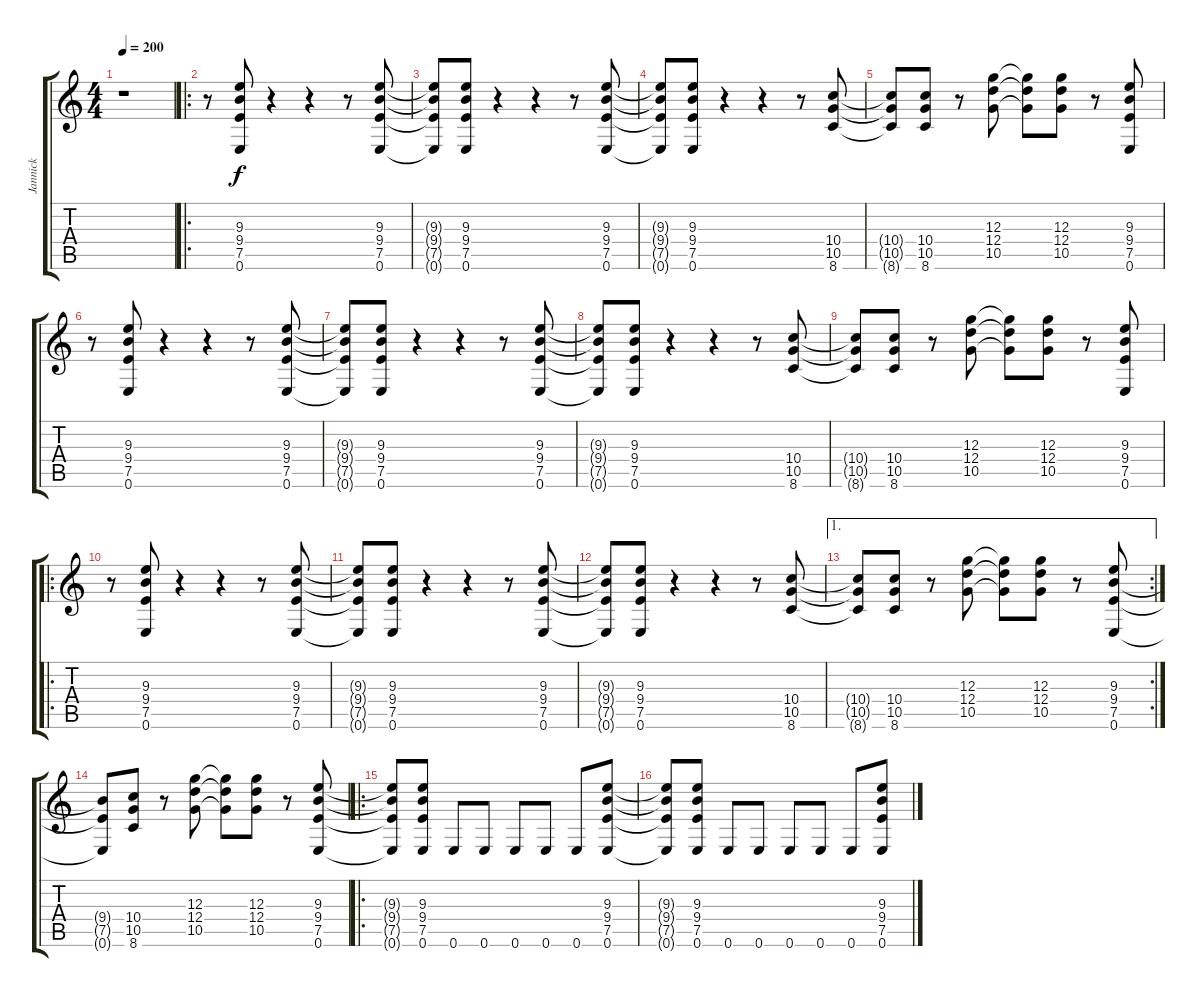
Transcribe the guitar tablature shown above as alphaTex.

\track ("Jannick" "Jannick") {instrument distortionguitar}
\staff {score tabs}
\tuning (E4 B3 G3 D3 A2 E2) {hide}
\ts (4 4)
\tempo 200
\clef g2
\ks c
r.1{dy f instrument distortionguitar} |
\ro
r.8 (9.3 9.4 7.5 0.6).8 r.4 r.4 r.8 (9.3 9.4 7.5 0.6).8 |
(9.3{t} 9.4{t} 7.5{t} 0.6{t}).8 (9.3 9.4 7.5 0.6).8 r.4 r.4 r.8 (9.3 9.4 7.5 0.6).8 |
(9.3{t} 9.4{t} 7.5{t} 0.6{t}).8 (9.3 9.4 7.5 0.6).8 r.4 r.4 r.8 (10.4 10.5 8.6).8 |
(10.4{t} 10.5{t} 8.6{t}).8 (10.4 10.5 8.6).8 r.8 (12.3 12.4 10.5).8 (12.3{t} 12.4{t} 10.5{t}).8 (12.3 12.4 10.5).8 r.8 (9.3 9.4 7.5 0.6).8 |
r.8 (9.3 9.4 7.5 0.6).8 r.4 r.4 r.8 (9.3 9.4 7.5 0.6).8 |
(9.3{t} 9.4{t} 7.5{t} 0.6{t}).8 (9.3 9.4 7.5 0.6).8 r.4 r.4 r.8 (9.3 9.4 7.5 0.6).8 |
(9.3{t} 9.4{t} 7.5{t} 0.6{t}).8 (9.3 9.4 7.5 0.6).8 r.4 r.4 r.8 (10.4 10.5 8.6).8 |
(10.4{t} 10.5{t} 8.6{t}).8 (10.4 10.5 8.6).8 r.8 (12.3 12.4 10.5).8 (12.3{t} 12.4{t} 10.5{t}).8 (12.3 12.4 10.5).8 r.8 (9.3 9.4 7.5 0.6).8 |
\ro
r.8 (9.3 9.4 7.5 0.6).8 r.4 r.4 r.8 (9.3 9.4 7.5 0.6).8 |
(9.3{t} 9.4{t} 7.5{t} 0.6{t}).8 (9.3 9.4 7.5 0.6).8 r.4 r.4 r.8 (9.3 9.4 7.5 0.6).8 |
(9.3{t} 9.4{t} 7.5{t} 0.6{t}).8 (9.3 9.4 7.5 0.6).8 r.4 r.4 r.8 (10.4 10.5 8.6).8 |
\ae 1
\rc 2
(10.4{t} 10.5{t} 8.6{t}).8 (10.4 10.5 8.6).8 r.8 (12.3 12.4 10.5).8 (12.3{t} 12.4{t} 10.5{t}).8 (12.3 12.4 10.5).8 r.8 (9.3 9.4 7.5 0.6).8 |
(9.4{t} 7.5{t} 0.6{t}).8 (10.4 10.5 8.6).8 r.8 (12.3 12.4 10.5).8 (12.3{t} 12.4{t} 10.5{t}).8 (12.3 12.4 10.5).8 r.8 (9.3 9.4 7.5 0.6).8 |
\ro
(9.3{t} 9.4{t} 7.5{t} 0.6{t}).8 (9.3 9.4 7.5 0.6).8 0.6.8 0.6.8 0.6.8 0.6.8 0.6.8 (9.3 9.4 7.5 0.6).8 |
(9.3{t} 9.4{t} 7.5{t} 0.6{t}).8 (9.3 9.4 7.5 0.6).8 0.6.8 0.6.8 0.6.8 0.6.8 0.6.8 (9.3 9.4 7.5 0.6).8
